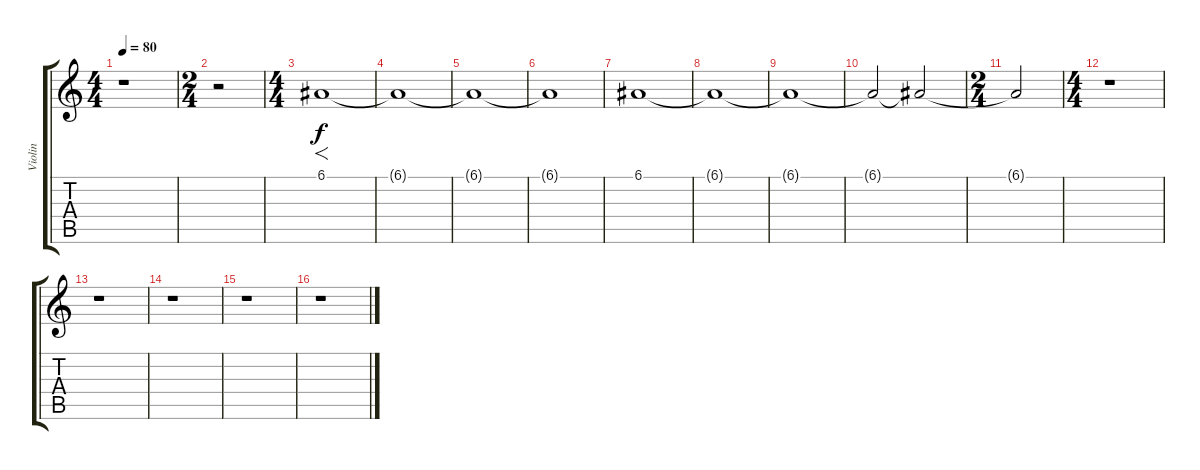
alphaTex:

\track ("Violin" "Violin") {instrument stringensemble1}
\staff {score tabs}
\tuning (E4 B3 G3 D3 A2 E2) {hide}
\ts (4 4)
\tempo 80
\clef g2
\ks c
r.1{dy f} |
\ts (2 4)
r.2 |
\ts (4 4)
6.1.1{f} |
6.1{t}.1 |
6.1{t}.1 |
6.1{t}.1{volume 0} |
6.1.1{volume 8} |
6.1{t}.1 |
6.1{t}.1 |
6.1{t}.2 6.1{t}.2{volume 0} |
\ts (2 4)
6.1{t}.2 |
\ts (4 4)
r.1 |
r.1 |
r.1 |
r.1 |
r.1
